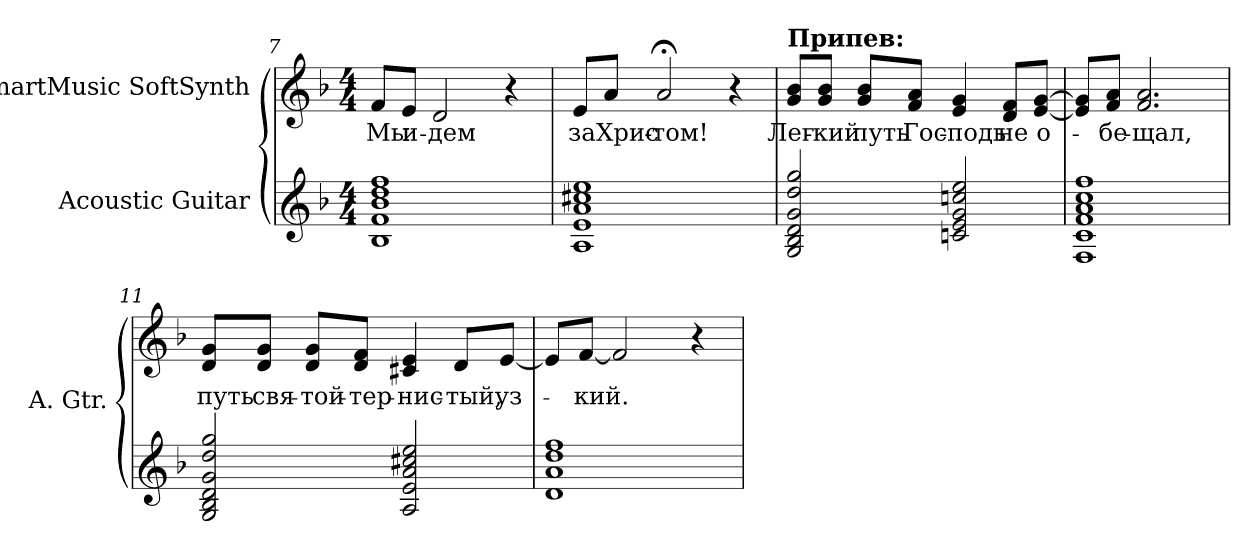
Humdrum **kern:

**kern	**kern	**text
*part2	*part1	*part1
*staff2	*staff1	*staff1
*I"Acoustic Guitar	*I"SmartMusic SoftSynth	*
*I'A. Gtr.	*	*
*clefG2	*clefG2	*
*ITrd7c12	*	*
*k[b-]	*k[b-]	*
*d:	*d:	*
*M4/4	*M4/4	*
=7	=7	=7
!	!	!LO:LY:b:color=#000000
1BB-i 1Fi 1B-i 1di 1fi	8fi/L	Мы
!	!	!LO:LY:b:color=#000000
.	8ei/J	и-
!	!	!LO:LY:b:color=#000000
.	2di/	-дем
.	4r	.
=8	=8	=8
!	!	!LO:LY:b:color=#000000
1AAi 1Ei 1Ai 1c#Xi 1ei	8ei/L	за
!	!	!LO:LY:b:color=#000000
.	8ai/J	Хрис-
!	!	!LO:LY:b:color=#000000
.	2a;i/	-том!
.	4r	.
!!LO:PB:g=z
=9	=9	=9
!	!LO:TX:a:B:t=Припев&colon;	!
!	!	!LO:LY:b:color=#000000
2GGi/ 2BB-i 2Di 2Gi 2di 2gi	8gi/ 8b-i/L	-Лег-
!	!	!LO:LY:b:color=#000000
.	8gi/ 8b-i/J	-кий
!	!	!LO:LY:b:color=#000000
.	8gi/ 8b-i/L	путь
!	!	!LO:LY:b:color=#000000
.	8fi/ 8ai/J	Гос-
!	!	!LO:LY:b:color=#000000
2Cni/ 2Ei 2Gi 2cni 2ei	4ei/ 4gi	-подь
!	!	!LO:LY:b:color=#000000
.	8di/ 8fi/L	не
!	!	!LO:LY:b:color=#000000
.	[<8ei/ [>8gi/J	о-
=10	=10	=10
1FFi 1Ci 1Fi 1Ai 1ci 1fi	8ei]/ 8gi]/L	.
!	!	!LO:LY:b:color=#000000
.	8fi/ 8ai/J	-бе-
!	!	!LO:LY:b:color=#000000
.	2.fi/ 2.ai	-щал,
=11	=11	=11
!	!	!LO:LY:b:color=#000000
2GGi/ 2BB-i 2Di 2Gi 2di 2gi	8di/ 8gi/L	путь
!	!	!LO:LY:b:color=#000000
.	8di/ 8gi/J	свя-
!	!	!LO:LY:b:color=#000000
.	8di/ 8gi/L	-той-
!	!	!LO:LY:b:color=#000000
.	8di/ 8fi/J	-тер-
!	!	!LO:LY:b:color=#000000
2AAi/ 2Ei 2Ai 2c#Xi 2ei	4c#Xi/ 4ei	-нис-
!	!	!LO:LY:b:color=#000000
.	8di/L	-тый,
!	!	!LO:LY:b:color=#000000
.	[<8ei/J	уз-
!!LO:LB:g=z
=12	=12	=12
1Di 1Ai 1di 1fi	8ei/L]	.
!	!	!LO:LY:b:color=#000000
.	[<8fi/J	-кий.
.	2fi/]	.
.	4r	.
=	=	=
*-	*-	*-
